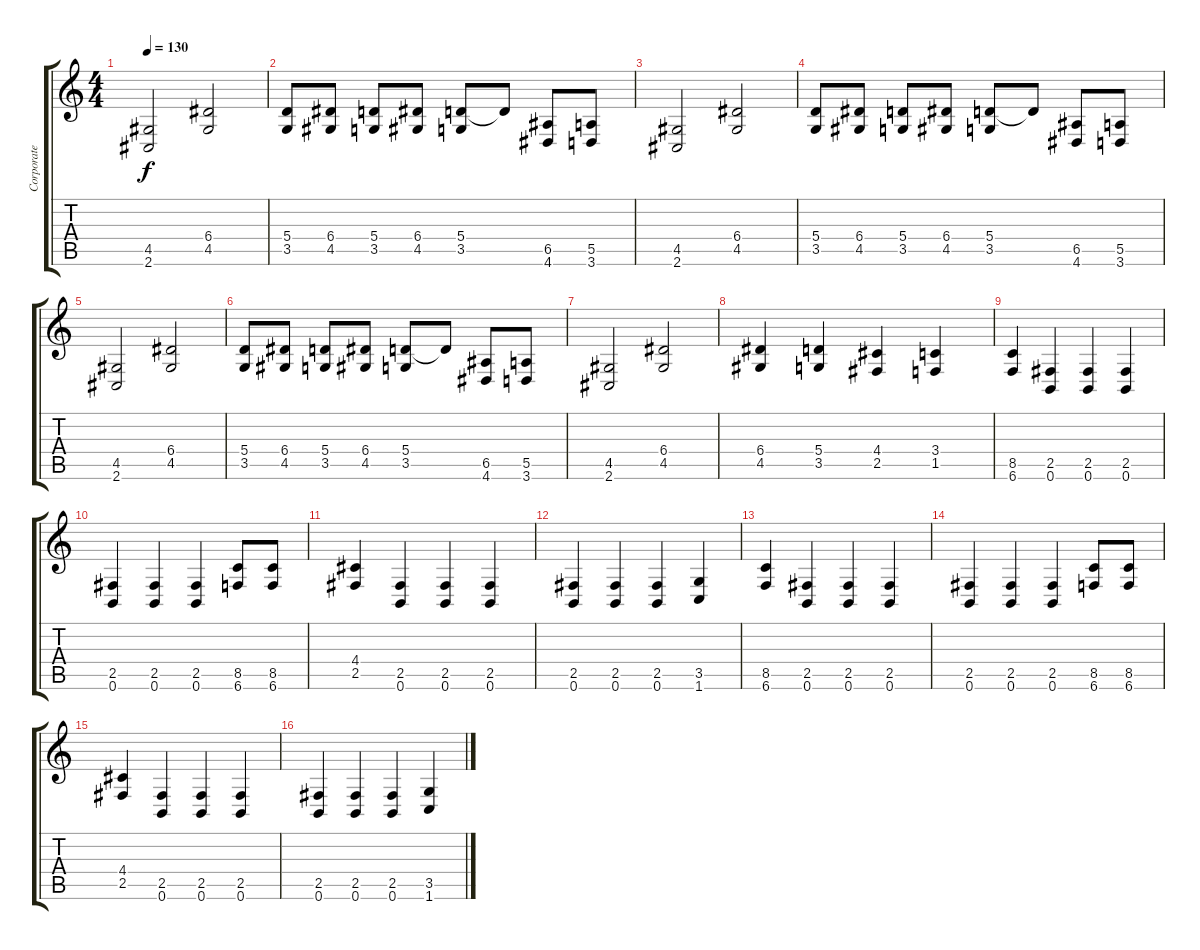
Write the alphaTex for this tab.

\track ("Corporate Death (R)" "Corporate ") {instrument distortionguitar}
\staff {score tabs}
\tuning (B3 Gb3 D3 A2 E2 B1) {hide}
\ts (4 4)
\tempo 130
\clef g2
\ks c
(4.5 2.6).2{dy f} (6.4 4.5).2 |
(5.4 3.5).8 (6.4 4.5).8 (5.4 3.5).8 (6.4 4.5).8 (5.4 3.5).8 5.4{t}.8 (6.5 4.6).8 (5.5 3.6).8 |
(4.5 2.6).2 (6.4 4.5).2 |
(5.4 3.5).8 (6.4 4.5).8 (5.4 3.5).8 (6.4 4.5).8 (5.4 3.5).8 5.4{t}.8 (6.5 4.6).8 (5.5 3.6).8 |
(4.5 2.6).2 (6.4 4.5).2 |
(5.4 3.5).8 (6.4 4.5).8 (5.4 3.5).8 (6.4 4.5).8 (5.4 3.5).8 5.4{t}.8 (6.5 4.6).8 (5.5 3.6).8 |
(4.5 2.6).2 (6.4 4.5).2 |
(6.4 4.5).4 (5.4 3.5).4 (4.4 2.5).4 (3.4 1.5).4 |
(8.5 6.6).4 (2.5 0.6).4 (2.5 0.6).4 (2.5 0.6).4 |
(2.5 0.6).4 (2.5 0.6).4 (2.5 0.6).4 (8.5 6.6).8 (8.5 6.6).8 |
(4.4 2.5).4 (2.5 0.6).4 (2.5 0.6).4 (2.5 0.6).4 |
(2.5 0.6).4 (2.5 0.6).4 (2.5 0.6).4 (3.5 1.6).4 |
(8.5 6.6).4 (2.5 0.6).4 (2.5 0.6).4 (2.5 0.6).4 |
(2.5 0.6).4 (2.5 0.6).4 (2.5 0.6).4 (8.5 6.6).8 (8.5 6.6).8 |
(4.4 2.5).4 (2.5 0.6).4 (2.5 0.6).4 (2.5 0.6).4 |
(2.5 0.6).4 (2.5 0.6).4 (2.5 0.6).4 (3.5 1.6).4
